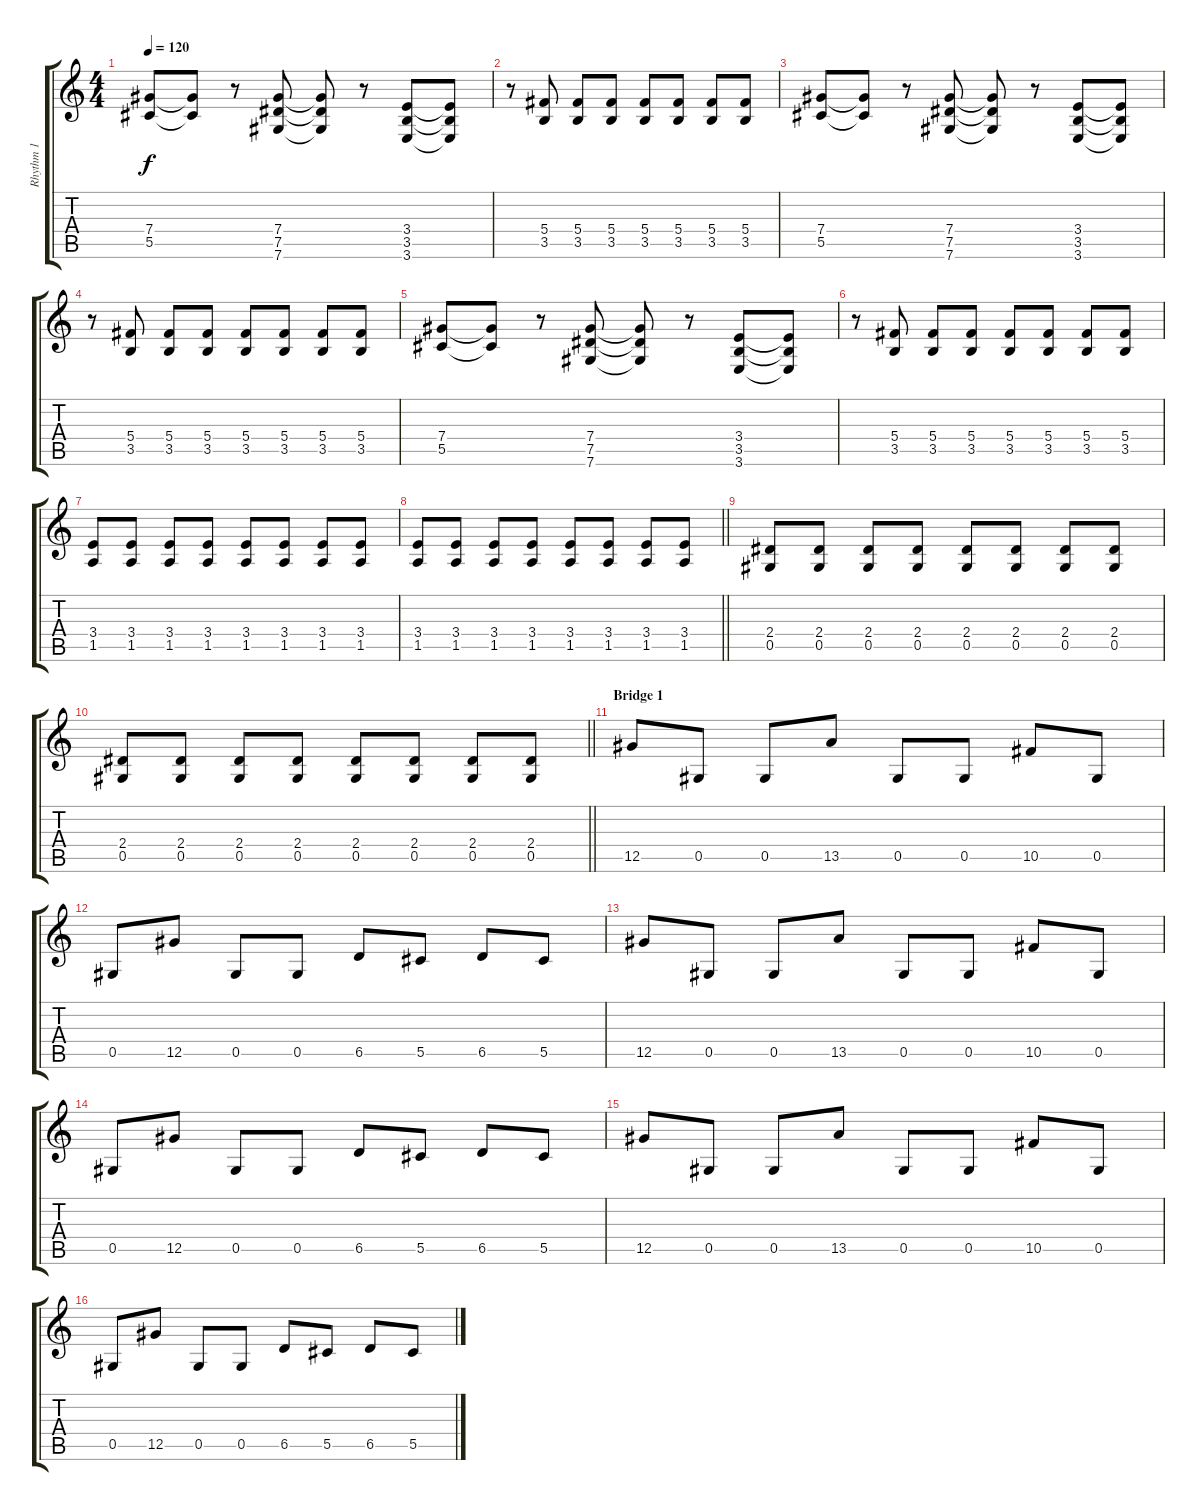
\track ("Rhythm 1" "Rhythm 1") {instrument distortionguitar}
\staff {score tabs}
\tuning (Eb4 Bb3 Gb3 Db3 Ab2 Db2) {hide}
\ts (4 4)
\tempo 120
\clef g2
\ks c
(7.4 5.5).8{dy f} (7.4{t} 5.5{t}).8 r.8 (7.4 7.5 7.6).8 (7.4{t} 7.5{t} 7.6{t}).8 r.8 (3.4 3.5 3.6).8 (3.4{t} 3.5{t} 3.6{t}).8 |
r.8 (5.4 3.5).8 (5.4 3.5).8 (5.4 3.5).8 (5.4 3.5).8 (5.4 3.5).8 (5.4 3.5).8 (5.4 3.5).8 |
(7.4 5.5).8 (7.4{t} 5.5{t}).8 r.8 (7.4 7.5 7.6).8 (7.4{t} 7.5{t} 7.6{t}).8 r.8 (3.4 3.5 3.6).8 (3.4{t} 3.5{t} 3.6{t}).8 |
r.8 (5.4 3.5).8 (5.4 3.5).8 (5.4 3.5).8 (5.4 3.5).8 (5.4 3.5).8 (5.4 3.5).8 (5.4 3.5).8 |
(7.4 5.5).8 (7.4{t} 5.5{t}).8 r.8 (7.4 7.5 7.6).8 (7.4{t} 7.5{t} 7.6{t}).8 r.8 (3.4 3.5 3.6).8 (3.4{t} 3.5{t} 3.6{t}).8 |
r.8 (5.4 3.5).8 (5.4 3.5).8 (5.4 3.5).8 (5.4 3.5).8 (5.4 3.5).8 (5.4 3.5).8 (5.4 3.5).8 |
(3.4 1.5).8 (3.4 1.5).8 (3.4 1.5).8 (3.4 1.5).8 (3.4 1.5).8 (3.4 1.5).8 (3.4 1.5).8 (3.4 1.5).8 |
\barLineRight lightlight
(3.4 1.5).8 (3.4 1.5).8 (3.4 1.5).8 (3.4 1.5).8 (3.4 1.5).8 (3.4 1.5).8 (3.4 1.5).8 (3.4 1.5).8 |
(2.4 0.5).8 (2.4 0.5).8 (2.4 0.5).8 (2.4 0.5).8 (2.4 0.5).8 (2.4 0.5).8 (2.4 0.5).8 (2.4 0.5).8 |
\barLineRight lightlight
(2.4 0.5).8 (2.4 0.5).8 (2.4 0.5).8 (2.4 0.5).8 (2.4 0.5).8 (2.4 0.5).8 (2.4 0.5).8 (2.4 0.5).8 |
\section ("" "Bridge 1")
12.5.8 0.5.8 0.5.8 13.5.8 0.5.8 0.5.8 10.5.8 0.5.8 |
0.5.8 12.5.8 0.5.8 0.5.8 6.5.8 5.5.8 6.5.8 5.5.8 |
12.5.8 0.5.8 0.5.8 13.5.8 0.5.8 0.5.8 10.5.8 0.5.8 |
0.5.8 12.5.8 0.5.8 0.5.8 6.5.8 5.5.8 6.5.8 5.5.8 |
12.5.8 0.5.8 0.5.8 13.5.8 0.5.8 0.5.8 10.5.8 0.5.8 |
0.5.8 12.5.8 0.5.8 0.5.8 6.5.8 5.5.8 6.5.8 5.5.8
